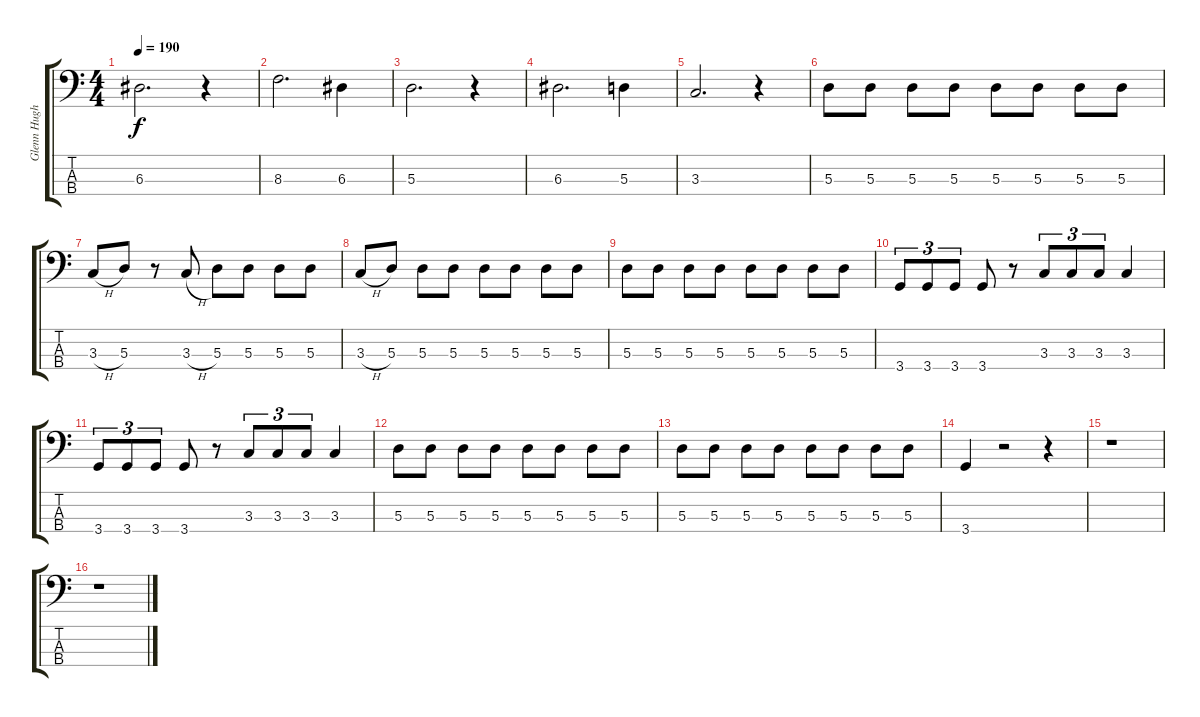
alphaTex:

\track ("Glenn Hughes" "Glenn Hugh") {instrument electricbassfinger}
\staff {score tabs}
\tuning (G2 D2 A1 E1) {hide}
\ts (4 4)
\tempo 190
\clef f4
\ks c
6.3.2{d dy f} r.4 |
8.3.2{d} 6.3.4 |
5.3.2{d} r.4 |
6.3.2{d} 5.3.4 |
3.3.2{d} r.4 |
5.3.8 5.3.8 5.3.8 5.3.8 5.3.8 5.3.8 5.3.8 5.3.8 |
3.3{h}.8 5.3.8 r.8 3.3{h}.8 5.3.8 5.3.8 5.3.8 5.3.8 |
3.3{h}.8 5.3.8 5.3.8 5.3.8 5.3.8 5.3.8 5.3.8 5.3.8 |
5.3.8 5.3.8 5.3.8 5.3.8 5.3.8 5.3.8 5.3.8 5.3.8 |
3.4.8{tu (3 2)} 3.4.8{tu (3 2)} 3.4.8{tu (3 2)} 3.4.8 r.8 3.3.8{tu (3 2)} 3.3.8{tu (3 2)} 3.3.8{tu (3 2)} 3.3.4 |
3.4.8{tu (3 2)} 3.4.8{tu (3 2)} 3.4.8{tu (3 2)} 3.4.8 r.8 3.3.8{tu (3 2)} 3.3.8{tu (3 2)} 3.3.8{tu (3 2)} 3.3.4 |
5.3.8 5.3.8 5.3.8 5.3.8 5.3.8 5.3.8 5.3.8 5.3.8 |
5.3.8 5.3.8 5.3.8 5.3.8 5.3.8 5.3.8 5.3.8 5.3.8 |
3.4.4 r.2 r.4 |
r.1 |
r.1
